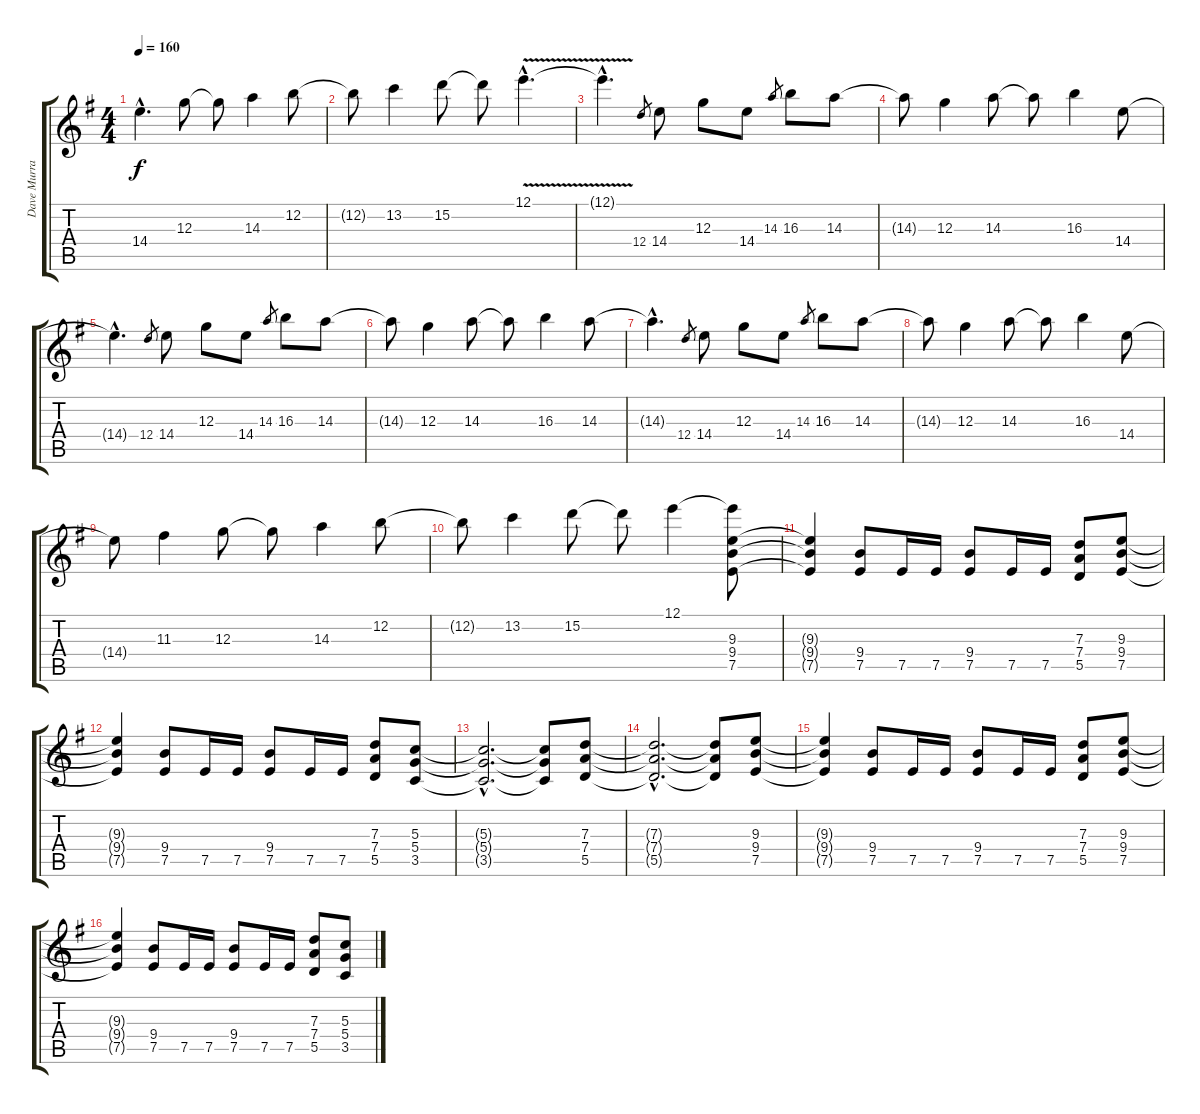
\track ("Dave Murray" "Dave Murra") {instrument distortionguitar}
\staff {score tabs}
\tuning (E4 B3 G3 D3 A2 E2) {hide}
\ts (4 4)
\tempo 160
\clef g2
\ks g
14.4{hac t}.4{d dy f} 12.3.8 12.3{t}.8 14.3.4 12.2.8 |
12.2{t}.8 13.2.4 15.2.8 15.2{t}.8 12.1{v hac}.4{d} |
12.1{hac t}.4{d} 12.4.8{gr} 14.4.8 12.3.8 14.4.8 14.3.8{gr} 16.3.8 14.3.8 |
14.3{t}.8 12.3.4 14.3.8 14.3{t}.8 16.3.4 14.4.8 |
14.4{hac t}.4{d} 12.4.8{gr} 14.4.8 12.3.8 14.4.8 14.3.8{gr} 16.3.8 14.3.8 |
14.3{t}.8 12.3.4 14.3.8 14.3{t}.8 16.3.4 14.3.8 |
14.3{hac t}.4{d} 12.4.8{gr} 14.4.8 12.3.8 14.4.8 14.3.8{gr} 16.3.8 14.3.8 |
14.3{t}.8 12.3.4 14.3.8 14.3{t}.8 16.3.4 14.4.8 |
14.4{t}.8 11.3.4 12.3.8 12.3{t}.8 14.3.4 12.2.8 |
12.2{t}.8 13.2.4 15.2.8 15.2{t}.8 12.1.4 (12.1{t} 9.3 9.4 7.5).8 |
(9.3{t} 9.4{t} 7.5{t}).4 (9.4 7.5).8 7.5.16 7.5.16 (9.4 7.5).8 7.5.16 7.5.16 (7.3 7.4 5.5).8 (9.3 9.4 7.5).8 |
(9.3{t} 9.4{t} 7.5{t}).4 (9.4 7.5).8 7.5.16 7.5.16 (9.4 7.5).8 7.5.16 7.5.16 (7.3 7.4 5.5).8 (5.3 5.4 3.5).8 |
(5.3{hac t} 5.4{hac t} 3.5{hac t}).2{d} (5.3{t} 5.4{t} 3.5{t}).8 (7.3 7.4 5.5).8 |
(7.3{hac t} 7.4{hac t} 5.5{hac t}).2{d} (7.3{t} 7.4{t} 5.5{t}).8 (9.3 9.4 7.5).8 |
(9.3{t} 9.4{t} 7.5{t}).4 (9.4 7.5).8 7.5.16 7.5.16 (9.4 7.5).8 7.5.16 7.5.16 (7.3 7.4 5.5).8 (9.3 9.4 7.5).8 |
(9.3{t} 9.4{t} 7.5{t}).4 (9.4 7.5).8 7.5.16 7.5.16 (9.4 7.5).8 7.5.16 7.5.16 (7.3 7.4 5.5).8 (5.3 5.4 3.5).8
